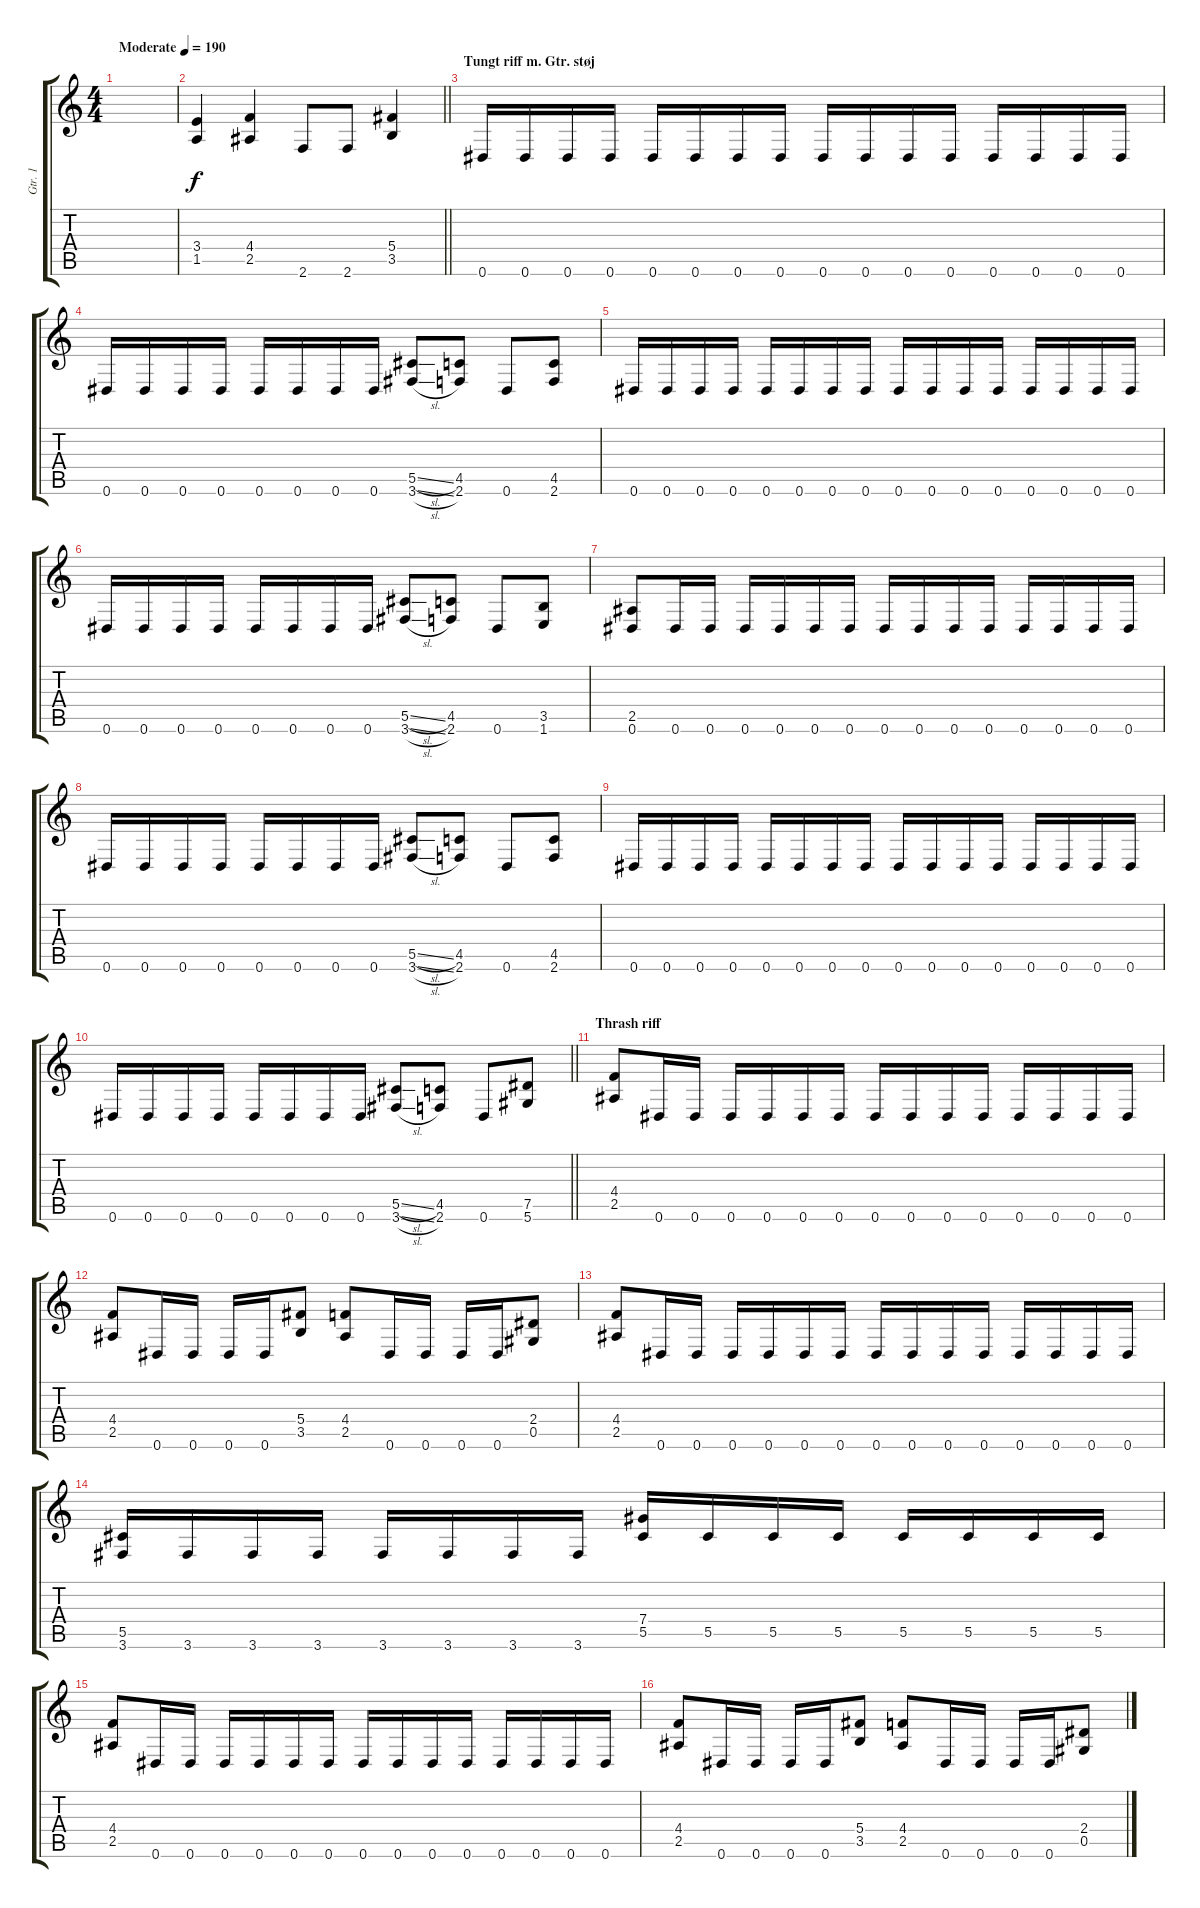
\track ("Gtr. 1" "Gtr. 1") {instrument distortionguitar}
\staff {score tabs}
\tuning (Eb4 Bb3 Gb3 Db3 Ab2 Eb2) {hide}
\ts (4 4)
\tempo (190 "Moderate")
\clef g2
\ks c
|
\barLineRight lightlight
(3.4 1.5).4 (4.4 2.5).4 2.6.8 2.6.8 (5.4 3.5).4 |
\section ("" "Tungt riff m. Gtr. støj")
0.6.16 0.6.16 0.6.16 0.6.16 0.6.16 0.6.16 0.6.16 0.6.16 0.6.16 0.6.16 0.6.16 0.6.16 0.6.16 0.6.16 0.6.16 0.6.16 |
0.6.16 0.6.16 0.6.16 0.6.16 0.6.16 0.6.16 0.6.16 0.6.16 (5.5{sl} 3.6{sl}).8 (4.5 2.6).8 0.6.8 (4.5 2.6).8 |
0.6.16 0.6.16 0.6.16 0.6.16 0.6.16 0.6.16 0.6.16 0.6.16 0.6.16 0.6.16 0.6.16 0.6.16 0.6.16 0.6.16 0.6.16 0.6.16 |
0.6.16 0.6.16 0.6.16 0.6.16 0.6.16 0.6.16 0.6.16 0.6.16 (5.5{sl} 3.6{sl}).8 (4.5 2.6).8 0.6.8 (3.5 1.6).8 |
(2.5 0.6).8 0.6.16 0.6.16 0.6.16 0.6.16 0.6.16 0.6.16 0.6.16 0.6.16 0.6.16 0.6.16 0.6.16 0.6.16 0.6.16 0.6.16 |
0.6.16 0.6.16 0.6.16 0.6.16 0.6.16 0.6.16 0.6.16 0.6.16 (5.5{sl} 3.6{sl}).8 (4.5 2.6).8 0.6.8 (4.5 2.6).8 |
0.6.16 0.6.16 0.6.16 0.6.16 0.6.16 0.6.16 0.6.16 0.6.16 0.6.16 0.6.16 0.6.16 0.6.16 0.6.16 0.6.16 0.6.16 0.6.16 |
\barLineRight lightlight
0.6.16 0.6.16 0.6.16 0.6.16 0.6.16 0.6.16 0.6.16 0.6.16 (5.5{sl} 3.6{sl}).8 (4.5 2.6).8 0.6.8 (7.5 5.6).8 |
\section ("" "Thrash riff")
(4.4 2.5).8 0.6.16 0.6.16 0.6.16 0.6.16 0.6.16 0.6.16 0.6.16 0.6.16 0.6.16 0.6.16 0.6.16 0.6.16 0.6.16 0.6.16 |
(4.4 2.5).8 0.6.16 0.6.16 0.6.16 0.6.16 (5.4 3.5).8 (4.4 2.5).8 0.6.16 0.6.16 0.6.16 0.6.16 (2.4 0.5).8 |
(4.4 2.5).8 0.6.16 0.6.16 0.6.16 0.6.16 0.6.16 0.6.16 0.6.16 0.6.16 0.6.16 0.6.16 0.6.16 0.6.16 0.6.16 0.6.16 |
(5.5 3.6).16 3.6.16 3.6.16 3.6.16 3.6.16 3.6.16 3.6.16 3.6.16 (7.4 5.5).16 5.5.16 5.5.16 5.5.16 5.5.16 5.5.16 5.5.16 5.5.16 |
(4.4 2.5).8 0.6.16 0.6.16 0.6.16 0.6.16 0.6.16 0.6.16 0.6.16 0.6.16 0.6.16 0.6.16 0.6.16 0.6.16 0.6.16 0.6.16 |
(4.4 2.5).8 0.6.16 0.6.16 0.6.16 0.6.16 (5.4 3.5).8 (4.4 2.5).8 0.6.16 0.6.16 0.6.16 0.6.16 (2.4 0.5).8
